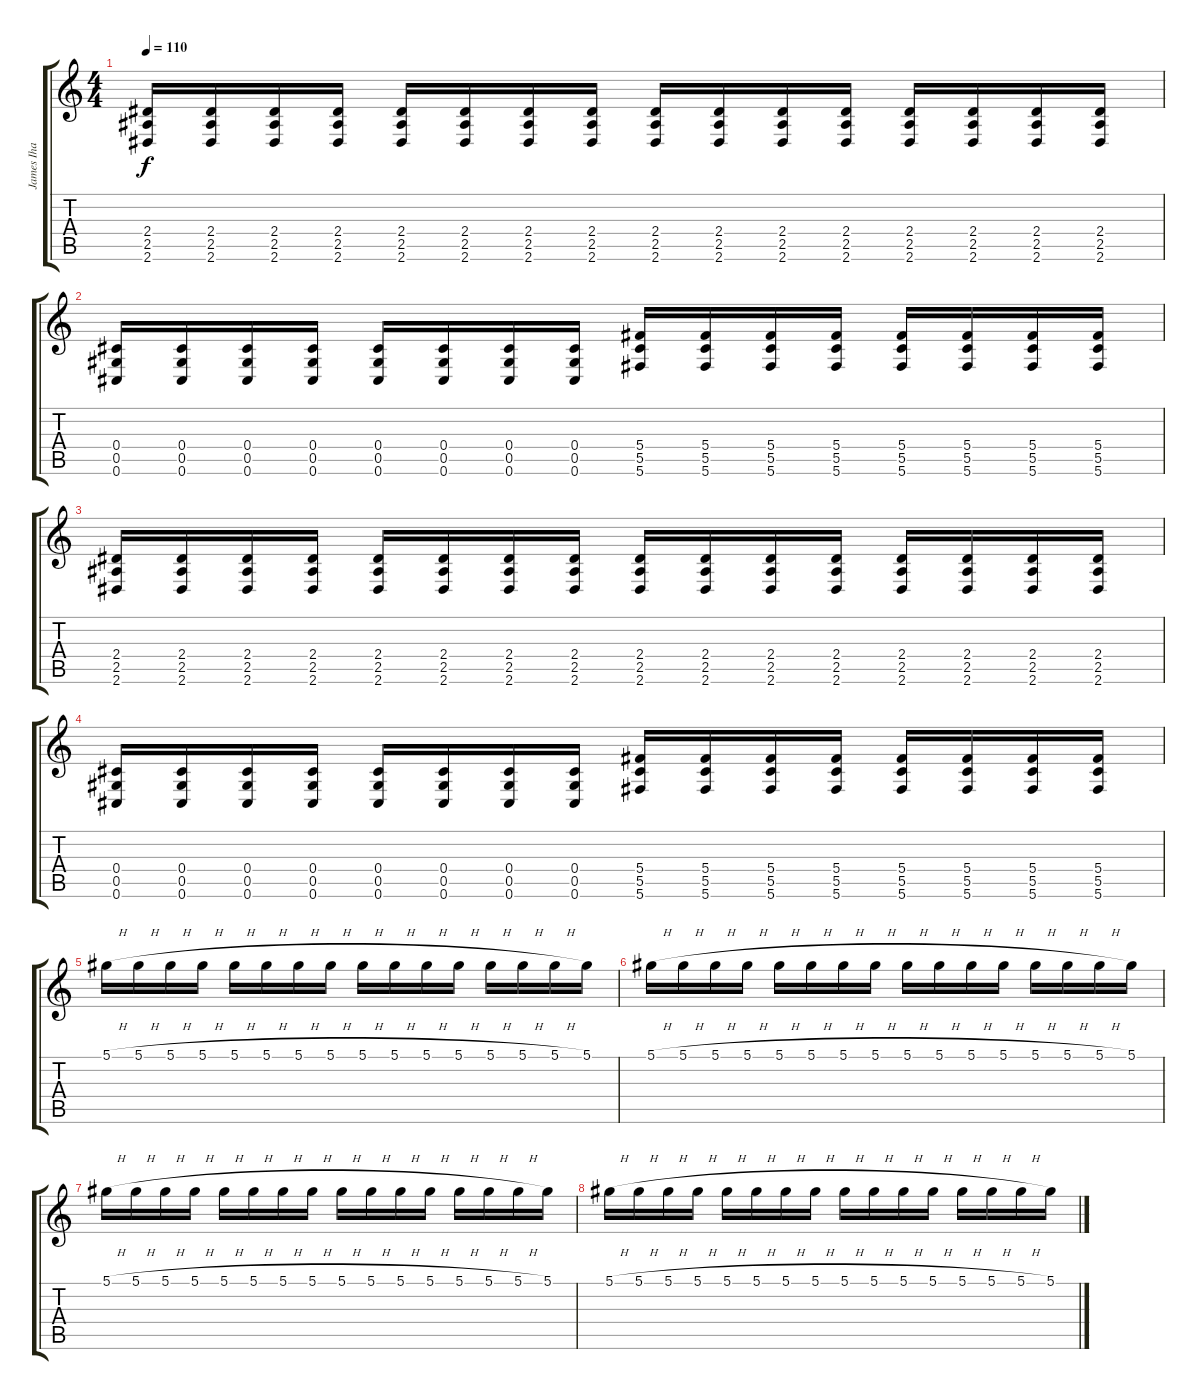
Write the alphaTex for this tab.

\track ("James Iha" "James Iha") {instrument distortionguitar}
\staff {score tabs}
\tuning (Eb4 Bb3 Gb3 Db3 Ab2 Db2) {hide}
\ts (4 4)
\tempo 110
\clef g2
\ks c
(2.4 2.5 2.6).16{dy f} (2.4 2.5 2.6).16 (2.4 2.5 2.6).16 (2.4 2.5 2.6).16 (2.4 2.5 2.6).16 (2.4 2.5 2.6).16 (2.4 2.5 2.6).16 (2.4 2.5 2.6).16 (2.4 2.5 2.6).16 (2.4 2.5 2.6).16 (2.4 2.5 2.6).16 (2.4 2.5 2.6).16 (2.4 2.5 2.6).16 (2.4 2.5 2.6).16 (2.4 2.5 2.6).16 (2.4 2.5 2.6).16 |
(0.4 0.5 0.6).16 (0.4 0.5 0.6).16 (0.4 0.5 0.6).16 (0.4 0.5 0.6).16 (0.4 0.5 0.6).16 (0.4 0.5 0.6).16 (0.4 0.5 0.6).16 (0.4 0.5 0.6).16 (5.4 5.5 5.6).16 (5.4 5.5 5.6).16 (5.4 5.5 5.6).16 (5.4 5.5 5.6).16 (5.4 5.5 5.6).16 (5.4 5.5 5.6).16 (5.4 5.5 5.6).16 (5.4 5.5 5.6).16 |
(2.4 2.5 2.6).16 (2.4 2.5 2.6).16 (2.4 2.5 2.6).16 (2.4 2.5 2.6).16 (2.4 2.5 2.6).16 (2.4 2.5 2.6).16 (2.4 2.5 2.6).16 (2.4 2.5 2.6).16 (2.4 2.5 2.6).16 (2.4 2.5 2.6).16 (2.4 2.5 2.6).16 (2.4 2.5 2.6).16 (2.4 2.5 2.6).16 (2.4 2.5 2.6).16 (2.4 2.5 2.6).16 (2.4 2.5 2.6).16 |
(0.4 0.5 0.6).16 (0.4 0.5 0.6).16 (0.4 0.5 0.6).16 (0.4 0.5 0.6).16 (0.4 0.5 0.6).16 (0.4 0.5 0.6).16 (0.4 0.5 0.6).16 (0.4 0.5 0.6).16 (5.4 5.5 5.6).16 (5.4 5.5 5.6).16 (5.4 5.5 5.6).16 (5.4 5.5 5.6).16 (5.4 5.5 5.6).16 (5.4 5.5 5.6).16 (5.4 5.5 5.6).16 (5.4 5.5 5.6).16 |
5.1{h}.16 5.1{h}.16 5.1{h}.16 5.1{h}.16 5.1{h}.16 5.1{h}.16 5.1{h}.16 5.1{h}.16 5.1{h}.16 5.1{h}.16 5.1{h}.16 5.1{h}.16 5.1{h}.16 5.1{h}.16 5.1{h}.16 5.1.16 |
5.1{h}.16 5.1{h}.16 5.1{h}.16 5.1{h}.16 5.1{h}.16 5.1{h}.16 5.1{h}.16 5.1{h}.16 5.1{h}.16 5.1{h}.16 5.1{h}.16 5.1{h}.16 5.1{h}.16 5.1{h}.16 5.1{h}.16 5.1.16 |
5.1{h}.16 5.1{h}.16 5.1{h}.16 5.1{h}.16 5.1{h}.16 5.1{h}.16 5.1{h}.16 5.1{h}.16 5.1{h}.16 5.1{h}.16 5.1{h}.16 5.1{h}.16 5.1{h}.16 5.1{h}.16 5.1{h}.16 5.1.16 |
5.1{h}.16 5.1{h}.16 5.1{h}.16 5.1{h}.16 5.1{h}.16 5.1{h}.16 5.1{h}.16 5.1{h}.16 5.1{h}.16 5.1{h}.16 5.1{h}.16 5.1{h}.16 5.1{h}.16 5.1{h}.16 5.1{h}.16 5.1.16
